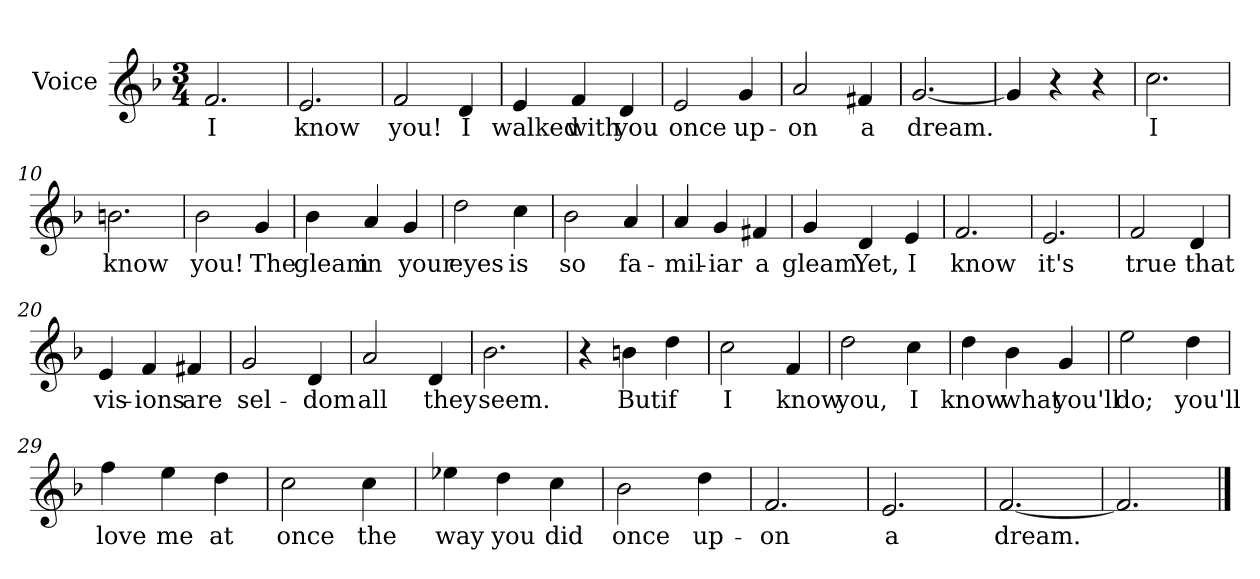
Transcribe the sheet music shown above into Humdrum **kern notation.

**kern	**text
*part1	*part1
*staff1	*staff1
*I"Voice	*
*clefG2	*
*k[b-]	*
*F:	*
*M3/4	*
=1	=1
2.f/	I
=2	=2
2.e/	know
=3	=3
2f/	you!
4d/	I
=4	=4
4e/	walked
4f/	with
4d/	you
=5	=5
2e/	once
4g/	up-
=6	=6
2a/	-on
4f#X/	a
!!LO:LB:g=z
=7	=7
[2.g/	dream.
=8	=8
4g/]	.
4r	.
4r	.
=9	=9
2.cc\	I
=10	=10
2.bn\	know
=11	=11
2b-\	you!
4g/	The
=12	=12
4b-\	gleam
4a/	in
4g/	your
!!LO:LB:g=z
=13	=13
2dd\	eyes
4cc\	is
=14	=14
2b-\	so
4a/	fa-
=15	=15
4a/	-mil-
4g/	-iar
4f#X/	a
=16	=16
4g/	gleam.
4d/	Yet,
4e/	I
=17	=17
2.f/	know
=18	=18
2.e/	it's
!!LO:LB:g=z
=19	=19
2f/	true
4d/	that
=20	=20
4e/	vis-
4f/	-ions
4f#X/	are
=21	=21
2g/	sel-
4d/	-dom
=22	=22
2a/	all
4d/	they
=23	=23
2.b-\	seem.
=24	=24
4r	.
4bn\	But
4dd\	if
!!LO:LB:g=z
=25	=25
2cc\	I
4f/	know
=26	=26
2dd\	you,
4cc\	I
=27	=27
4dd\	know
4b-\	what
4g/	you'll
=28	=28
2ee\	do;
4dd\	you'll
=29	=29
4ff\	love
4ee\	me
4dd\	at
=30	=30
2cc\	once
4cc\	the
!!LO:LB:g=z
=31	=31
4ee-X\	way
4dd\	you
4cc\	did
=32	=32
2b-\	once
4dd\	up-
=33	=33
2.f/	-on
=34	=34
2.e/	a
=35	=35
[2.f/	dream.
=36	=36
2.f/]	.
==	==
*-	*-
